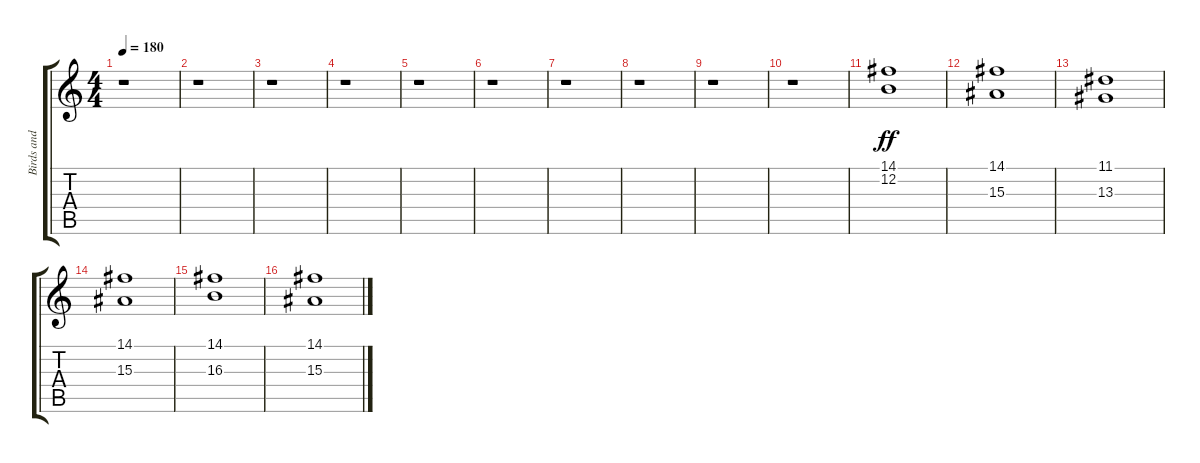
\track ("Birds and Others" "Birds and ") {instrument birdtweet}
\staff {score tabs}
\tuning (E4 B3 G3 D3 A2 E2) {hide}
\ts (4 4)
\tempo 180
\clef g2
\ks c
r.1{dy f} |
r.1 |
r.1 |
r.1 |
r.1 |
r.1 |
r.1 |
r.1 |
r.1 |
r.1 |
(14.1 12.2).1{dy ff} |
(14.1 15.3).1 |
(11.1 13.3).1 |
(14.1 15.3).1 |
(14.1 16.3).1 |
(14.1 15.3).1
